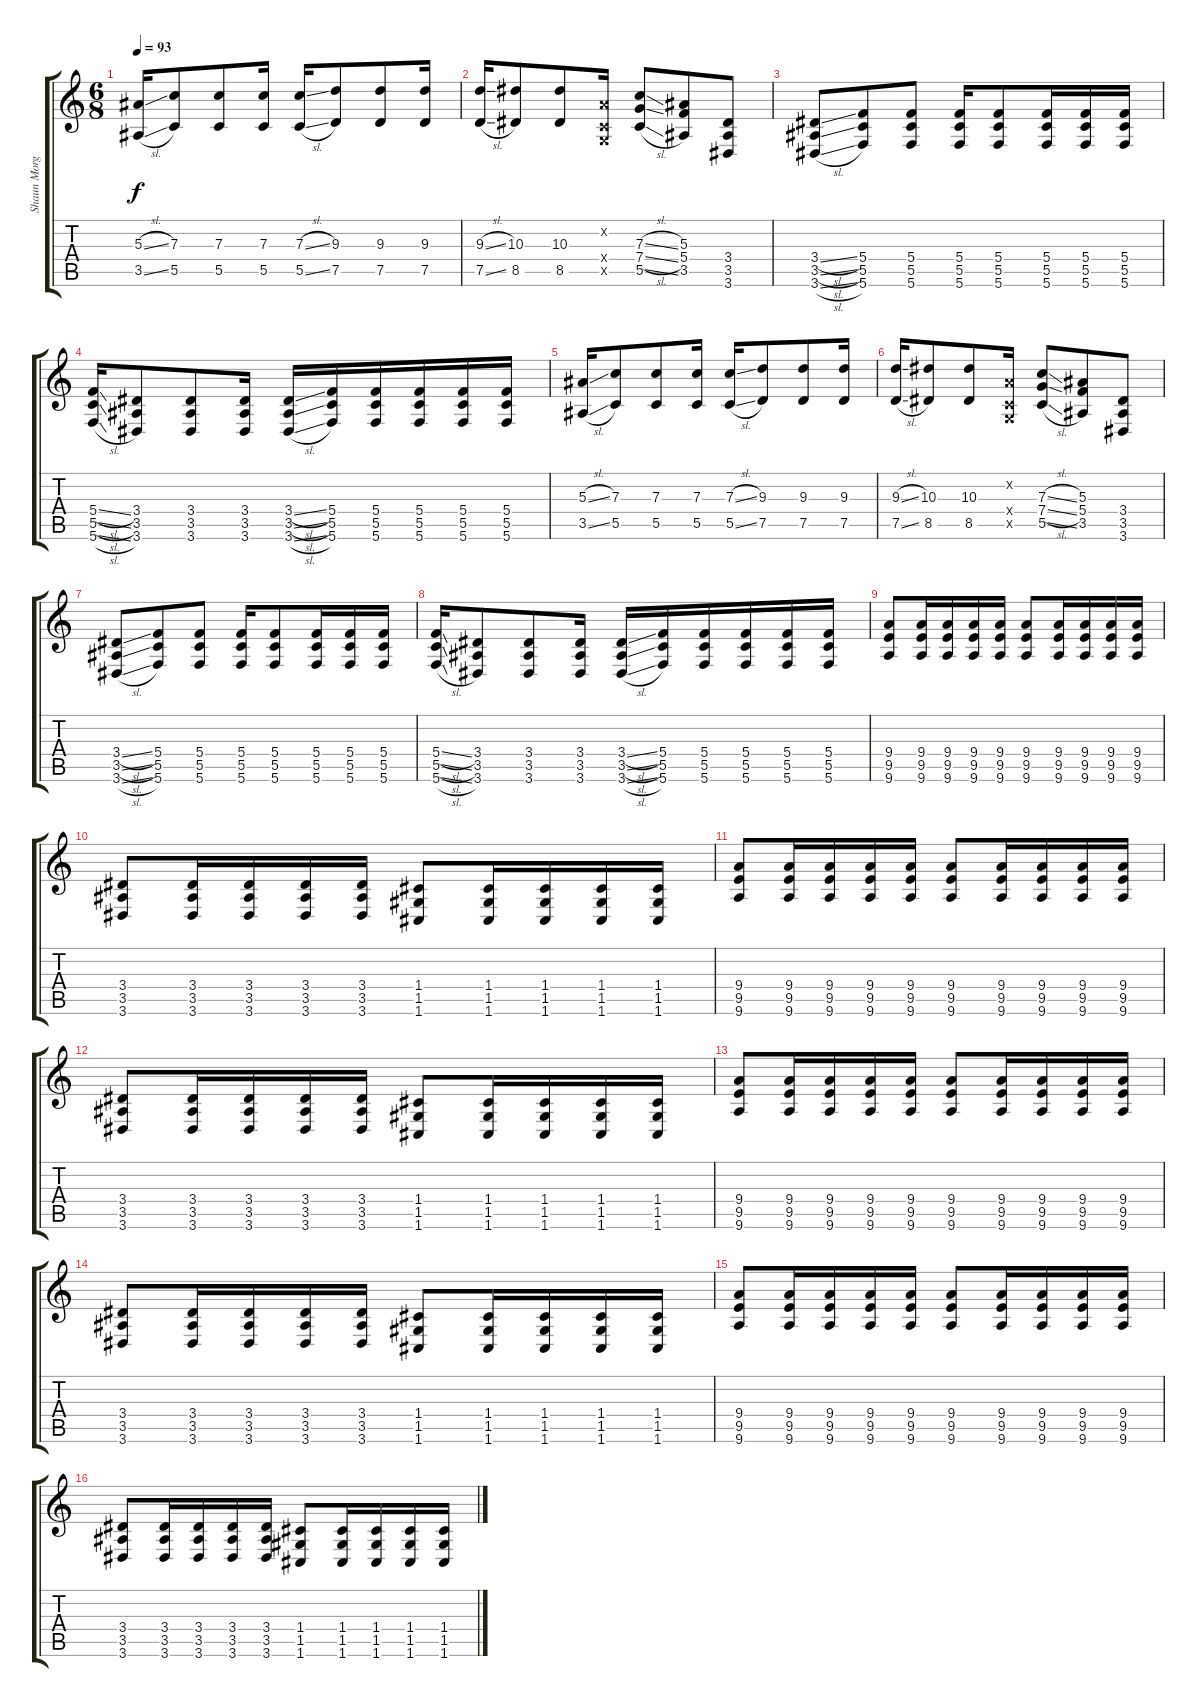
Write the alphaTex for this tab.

\track ("Shaun Morgan [Lead Guitar]" "Shaun Morg") {instrument electricguitarclean}
\staff {score tabs}
\tuning (D4 A3 F3 C3 G2 C2) {hide}
\ts (6 8)
\tempo 93
\clef g2
\ks c
(5.3{sl} 3.5{sl}).16{dy f instrument distortionguitar} (7.3 5.5).8 (7.3 5.5).8 (7.3 5.5).16 (7.3{sl} 5.5{sl}).16 (9.3 7.5).8 (9.3 7.5).8 (9.3 7.5).16 |
(9.3{sl} 7.5{sl}).16 (10.3 8.5).8 (10.3 8.5).8 (0.2{x} 0.4{x} 0.5{x}).16 (7.3{sl} 7.4{sl} 5.5{sl}).8 (5.3 5.4 3.5).8 (3.4 3.5 3.6).8 |
(3.4{sl} 3.5{sl} 3.6{sl}).8 (5.4 5.5 5.6).8 (5.4 5.5 5.6).8 (5.4 5.5 5.6).16 (5.4 5.5 5.6).8 (5.4 5.5 5.6).16 (5.4 5.5 5.6).16 (5.4 5.5 5.6).16 |
(5.4{sl} 5.5{sl} 5.6{sl}).16 (3.4 3.5 3.6).8 (3.4 3.5 3.6).8 (3.4 3.5 3.6).16 (3.4{sl} 3.5{sl} 3.6{sl}).16 (5.4 5.5 5.6).16 (5.4 5.5 5.6).16 (5.4 5.5 5.6).16 (5.4 5.5 5.6).16 (5.4 5.5 5.6).16 |
(5.3{sl} 3.5{sl}).16{instrument distortionguitar} (7.3 5.5).8 (7.3 5.5).8 (7.3 5.5).16 (7.3{sl} 5.5{sl}).16 (9.3 7.5).8 (9.3 7.5).8 (9.3 7.5).16 |
(9.3{sl} 7.5{sl}).16 (10.3 8.5).8 (10.3 8.5).8 (0.2{x} 0.4{x} 0.5{x}).16 (7.3{sl} 7.4{sl} 5.5{sl}).8 (5.3 5.4 3.5).8 (3.4 3.5 3.6).8 |
(3.4{sl} 3.5{sl} 3.6{sl}).8 (5.4 5.5 5.6).8 (5.4 5.5 5.6).8 (5.4 5.5 5.6).16 (5.4 5.5 5.6).8 (5.4 5.5 5.6).16 (5.4 5.5 5.6).16 (5.4 5.5 5.6).16 |
(5.4{sl} 5.5{sl} 5.6{sl}).16 (3.4 3.5 3.6).8 (3.4 3.5 3.6).8 (3.4 3.5 3.6).16 (3.4{sl} 3.5{sl} 3.6{sl}).16 (5.4 5.5 5.6).16 (5.4 5.5 5.6).16 (5.4 5.5 5.6).16 (5.4 5.5 5.6).16 (5.4 5.5 5.6).16 |
(9.4 9.5 9.6).8 (9.4 9.5 9.6).16 (9.4 9.5 9.6).16 (9.4 9.5 9.6).16 (9.4 9.5 9.6).16 (9.4 9.5 9.6).8 (9.4 9.5 9.6).16 (9.4 9.5 9.6).16 (9.4 9.5 9.6).16 (9.4 9.5 9.6).16 |
(3.4 3.5 3.6).8 (3.4 3.5 3.6).16 (3.4 3.5 3.6).16 (3.4 3.5 3.6).16 (3.4 3.5 3.6).16 (1.4 1.5 1.6).8 (1.4 1.5 1.6).16 (1.4 1.5 1.6).16 (1.4 1.5 1.6).16 (1.4 1.5 1.6).16 |
(9.4 9.5 9.6).8 (9.4 9.5 9.6).16 (9.4 9.5 9.6).16 (9.4 9.5 9.6).16 (9.4 9.5 9.6).16 (9.4 9.5 9.6).8 (9.4 9.5 9.6).16 (9.4 9.5 9.6).16 (9.4 9.5 9.6).16 (9.4 9.5 9.6).16 |
(3.4 3.5 3.6).8 (3.4 3.5 3.6).16 (3.4 3.5 3.6).16 (3.4 3.5 3.6).16 (3.4 3.5 3.6).16 (1.4 1.5 1.6).8 (1.4 1.5 1.6).16 (1.4 1.5 1.6).16 (1.4 1.5 1.6).16 (1.4 1.5 1.6).16 |
(9.4 9.5 9.6).8 (9.4 9.5 9.6).16 (9.4 9.5 9.6).16 (9.4 9.5 9.6).16 (9.4 9.5 9.6).16 (9.4 9.5 9.6).8 (9.4 9.5 9.6).16 (9.4 9.5 9.6).16 (9.4 9.5 9.6).16 (9.4 9.5 9.6).16 |
(3.4 3.5 3.6).8 (3.4 3.5 3.6).16 (3.4 3.5 3.6).16 (3.4 3.5 3.6).16 (3.4 3.5 3.6).16 (1.4 1.5 1.6).8 (1.4 1.5 1.6).16 (1.4 1.5 1.6).16 (1.4 1.5 1.6).16 (1.4 1.5 1.6).16 |
(9.4 9.5 9.6).8 (9.4 9.5 9.6).16 (9.4 9.5 9.6).16 (9.4 9.5 9.6).16 (9.4 9.5 9.6).16 (9.4 9.5 9.6).8 (9.4 9.5 9.6).16 (9.4 9.5 9.6).16 (9.4 9.5 9.6).16 (9.4 9.5 9.6).16 |
(3.4 3.5 3.6).8 (3.4 3.5 3.6).16 (3.4 3.5 3.6).16 (3.4 3.5 3.6).16 (3.4 3.5 3.6).16 (1.4 1.5 1.6).8 (1.4 1.5 1.6).16 (1.4 1.5 1.6).16 (1.4 1.5 1.6).16 (1.4 1.5 1.6).16
